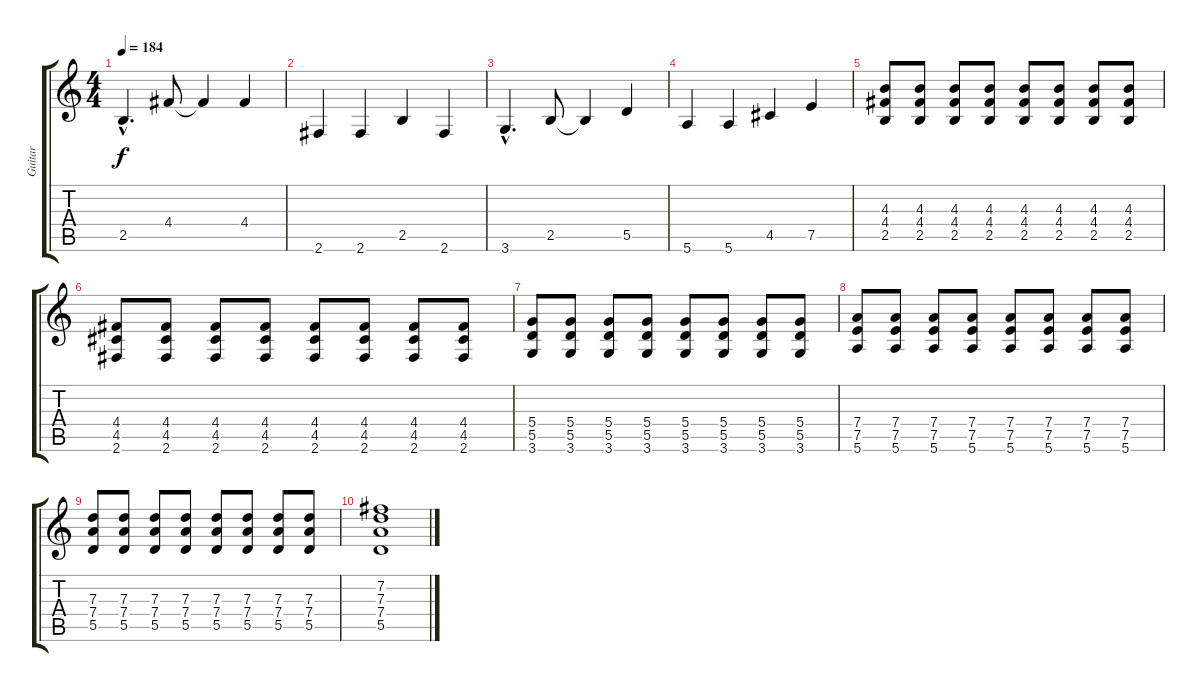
\track ("Guitar" "Guitar") {instrument distortionguitar}
\staff {score tabs}
\tuning (E4 B3 G3 D3 A2 E2) {hide}
\ts (4 4)
\tempo 184
\clef g2
\ks c
2.5{hac}.4{d dy f} 4.4.8 4.4{t}.4 4.4.4 |
2.6.4 2.6.4 2.5.4 2.6.4 |
3.6{hac}.4{d} 2.5.8 2.5{t}.4 5.5.4 |
5.6.4 5.6.4 4.5.4 7.5.4 |
(4.3 4.4 2.5).8 (4.3 4.4 2.5).8 (4.3 4.4 2.5).8 (4.3 4.4 2.5).8 (4.3 4.4 2.5).8 (4.3 4.4 2.5).8 (4.3 4.4 2.5).8 (4.3 4.4 2.5).8 |
(4.4 4.5 2.6).8 (4.4 4.5 2.6).8 (4.4 4.5 2.6).8 (4.4 4.5 2.6).8 (4.4 4.5 2.6).8 (4.4 4.5 2.6).8 (4.4 4.5 2.6).8 (4.4 4.5 2.6).8 |
(5.4 5.5 3.6).8 (5.4 5.5 3.6).8 (5.4 5.5 3.6).8 (5.4 5.5 3.6).8 (5.4 5.5 3.6).8 (5.4 5.5 3.6).8 (5.4 5.5 3.6).8 (5.4 5.5 3.6).8 |
(7.4 7.5 5.6).8 (7.4 7.5 5.6).8 (7.4 7.5 5.6).8 (7.4 7.5 5.6).8 (7.4 7.5 5.6).8 (7.4 7.5 5.6).8 (7.4 7.5 5.6).8 (7.4 7.5 5.6).8 |
(7.3 7.4 5.5).8 (7.3 7.4 5.5).8 (7.3 7.4 5.5).8 (7.3 7.4 5.5).8 (7.3 7.4 5.5).8 (7.3 7.4 5.5).8 (7.3 7.4 5.5).8 (7.3 7.4 5.5).8 |
(7.2 7.3 7.4 5.5).1
